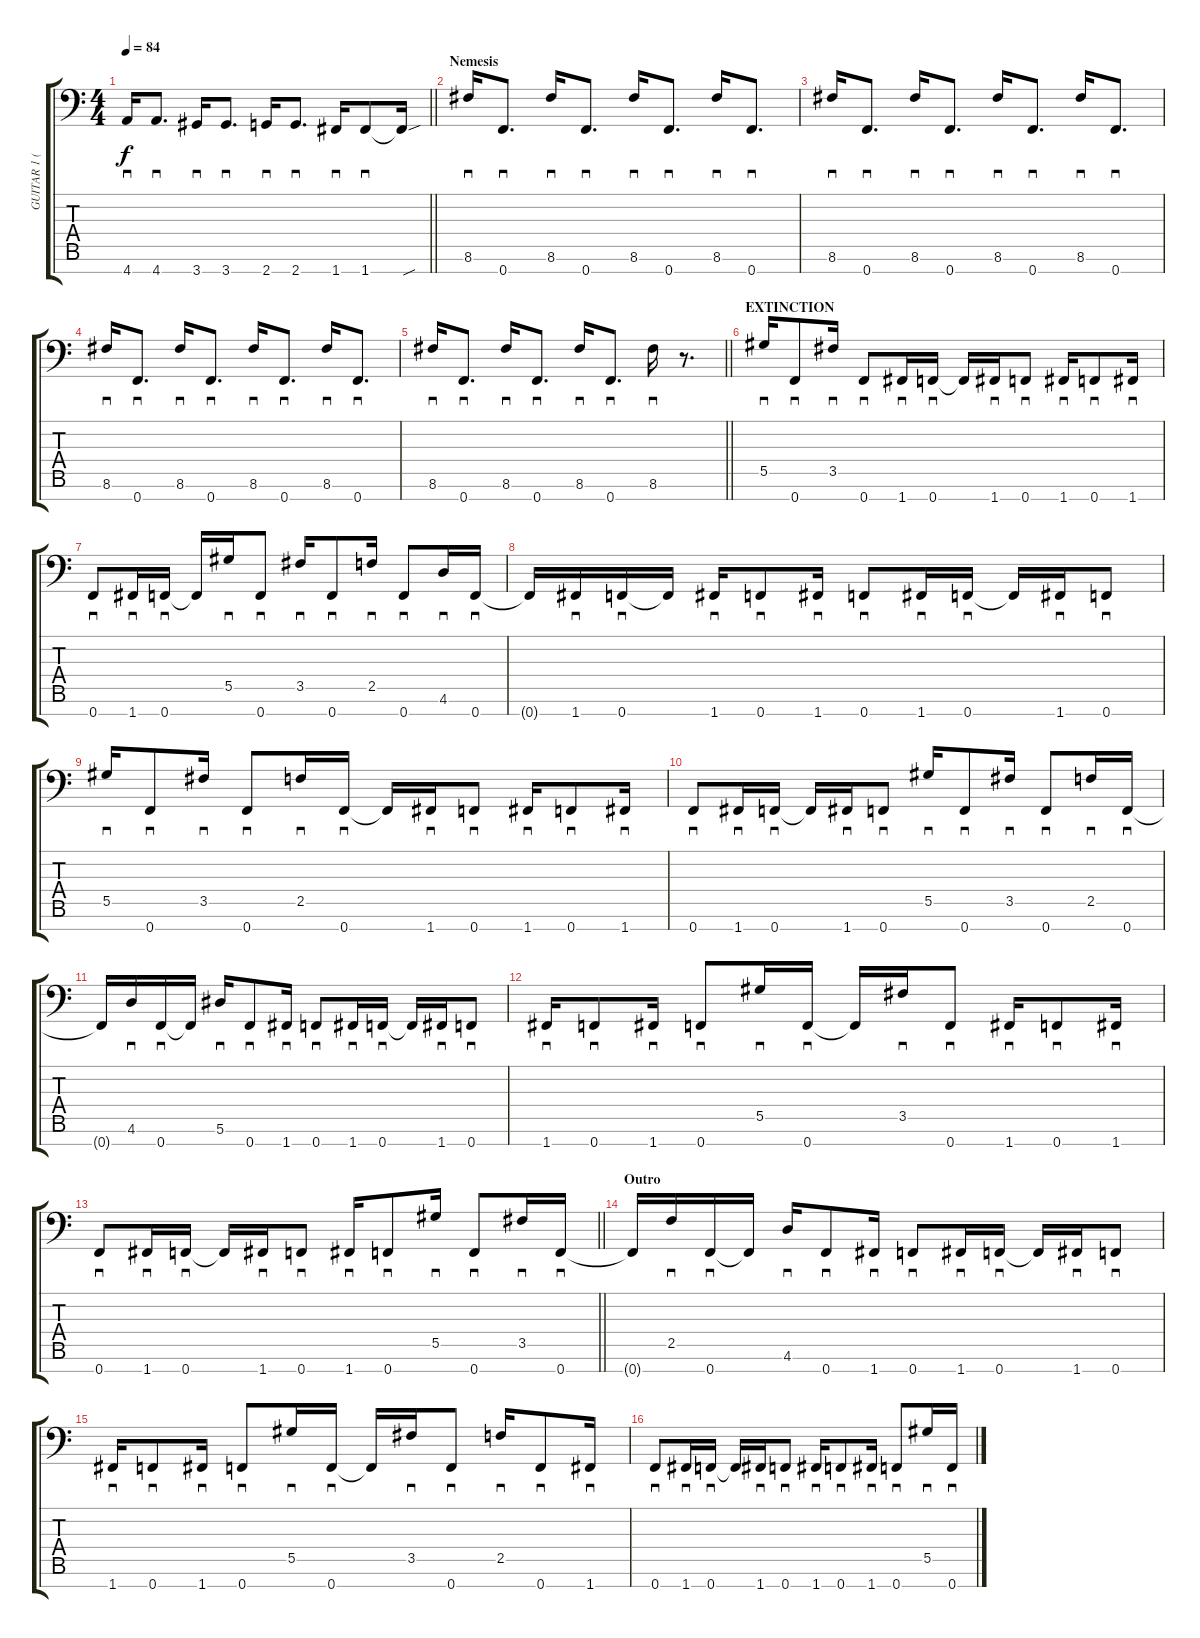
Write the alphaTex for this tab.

\track ("GUITAR 1 (Fredrik Thordendal)" "GUITAR 1 (") {instrument overdrivenguitar}
\staff {score tabs}
\tuning (Bb3 F3 Db3 Ab2 Eb2 Bb1 F1) {hide}
\ts (4 4)
\tempo 84
\clef f4
\barLineRight lightlight
\ks c
4.7.16{sd dy f} 4.7.8{d sd} 3.7.16{sd} 3.7.8{d sd} 2.7.16{sd} 2.7.8{d sd} 1.7.16{sd} 1.7.8{sd} 1.7{sou t}.16 |
\section ("" "Nemesis")
8.6.16{sd} 0.7.8{d sd} 8.6.16{sd} 0.7.8{d sd} 8.6.16{sd} 0.7.8{d sd} 8.6.16{sd} 0.7.8{d sd} |
8.6.16{sd} 0.7.8{d sd} 8.6.16{sd} 0.7.8{d sd} 8.6.16{sd} 0.7.8{d sd} 8.6.16{sd} 0.7.8{d sd} |
8.6.16{sd} 0.7.8{d sd} 8.6.16{sd} 0.7.8{d sd} 8.6.16{sd} 0.7.8{d sd} 8.6.16{sd} 0.7.8{d sd} |
\barLineRight lightlight
8.6.16{sd} 0.7.8{d sd} 8.6.16{sd} 0.7.8{d sd} 8.6.16{sd} 0.7.8{d sd} 8.6.16{sd} r.8{d} |
\section ("" "EXTINCTION")
5.5.16{sd} 0.7.8{sd} 3.5.16{sd} 0.7.8{sd} 1.7.16{sd} 0.7.16{sd} 0.7{t}.16 1.7.16{sd} 0.7.8{sd} 1.7.16{sd} 0.7.8{sd} 1.7.16{sd} |
0.7.8{sd} 1.7.16{sd} 0.7.16{sd} 0.7{t}.16 5.5.16{sd} 0.7.8{sd} 3.5.16{sd} 0.7.8{sd} 2.5.16{sd} 0.7.8{sd} 4.6.16{sd} 0.7.16{sd} |
0.7{t}.16 1.7.16{sd} 0.7.16{sd} 0.7{t}.16 1.7.16{sd} 0.7.8{sd} 1.7.16{sd} 0.7.8{sd} 1.7.16{sd} 0.7.16{sd} 0.7{t}.16 1.7.16{sd} 0.7.8{sd} |
5.5.16{sd} 0.7.8{sd} 3.5.16{sd} 0.7.8{sd} 2.5.16{sd} 0.7.16{sd} 0.7{t}.16 1.7.16{sd} 0.7.8{sd} 1.7.16{sd} 0.7.8{sd} 1.7.16{sd} |
0.7.8{sd} 1.7.16{sd} 0.7.16{sd} 0.7{t}.16 1.7.16{sd} 0.7.8{sd} 5.5.16{sd} 0.7.8{sd} 3.5.16{sd} 0.7.8{sd} 2.5.16{sd} 0.7.16{sd} |
0.7{t}.16 4.6.16{sd} 0.7.16{sd} 0.7{t}.16 5.6.16{sd} 0.7.8{sd} 1.7.16{sd} 0.7.8{sd} 1.7.16{sd} 0.7.16{sd} 0.7{t}.16 1.7.16{sd} 0.7.8{sd} |
1.7.16{sd} 0.7.8{sd} 1.7.16{sd} 0.7.8{sd} 5.5.16{sd} 0.7.16{sd} 0.7{t}.16 3.5.16{sd} 0.7.8{sd} 1.7.16{sd} 0.7.8{sd} 1.7.16{sd} |
\barLineRight lightlight
0.7.8{sd} 1.7.16{sd} 0.7.16{sd} 0.7{t}.16 1.7.16{sd} 0.7.8{sd} 1.7.16{sd} 0.7.8{sd} 5.5.16{sd} 0.7.8{sd} 3.5.16{sd} 0.7.16{sd} |
\section ("" "Outro")
0.7{t}.16 2.5.16{sd} 0.7.16{sd} 0.7{t}.16 4.6.16{sd} 0.7.8{sd} 1.7.16{sd} 0.7.8{sd} 1.7.16{sd} 0.7.16{sd} 0.7{t}.16 1.7.16{sd} 0.7.8{sd} |
1.7.16{sd} 0.7.8{sd} 1.7.16{sd} 0.7.8{sd} 5.5.16{sd} 0.7.16{sd} 0.7{t}.16 3.5.16{sd} 0.7.8{sd} 2.5.16{sd} 0.7.8{sd} 1.7.16{sd} |
0.7.8{sd} 1.7.16{sd} 0.7.16{sd} 0.7{t}.16 1.7.16{sd} 0.7.8{sd} 1.7.16{sd} 0.7.8{sd} 1.7.16{sd} 0.7.8{sd} 5.5.16{sd} 0.7.16{sd}
